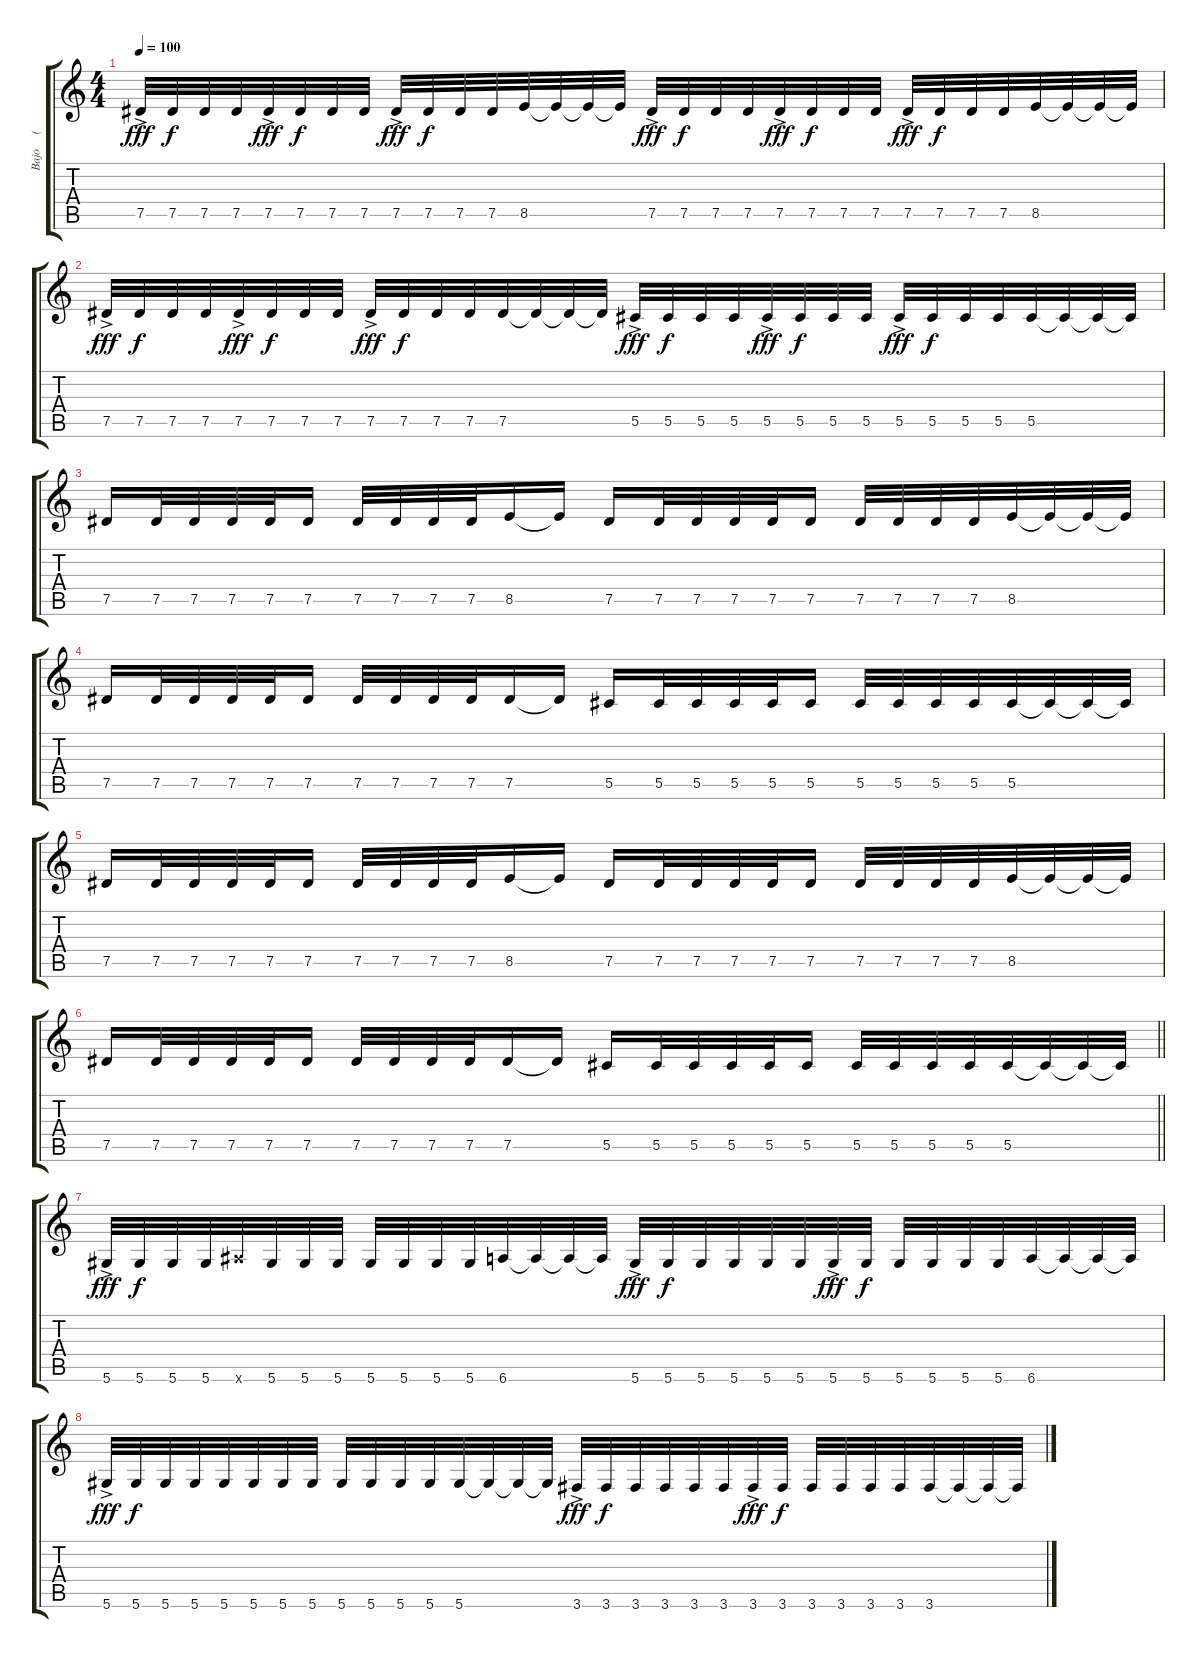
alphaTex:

\track ("Bajo     (Rodrigo)" "Bajo     (") {instrument electricbasspick}
\staff {score tabs}
\tuning (Eb4 Bb3 Gb3 Db3 Ab2 Eb2) {hide}
\ts (4 4)
\tempo 100
\clef g2
\ks c
7.5{ac}.32{dy fff} 7.5.32{dy f} 7.5.32 7.5.32 7.5{ac}.32{dy fff} 7.5.32{dy f} 7.5.32 7.5.32 7.5{ac}.32{dy fff} 7.5.32{dy f} 7.5.32 7.5.32 8.5.32 8.5{t}.32 8.5{t}.32 8.5{t}.32 7.5{ac}.32{dy fff} 7.5.32{dy f} 7.5.32 7.5.32 7.5{ac}.32{dy fff} 7.5.32{dy f} 7.5.32 7.5.32 7.5{ac}.32{dy fff} 7.5.32{dy f} 7.5.32 7.5.32 8.5.32 8.5{t}.32 8.5{t}.32 8.5{t}.32 |
7.5{ac}.32{dy fff} 7.5.32{dy f} 7.5.32 7.5.32 7.5{ac}.32{dy fff} 7.5.32{dy f} 7.5.32 7.5.32 7.5{ac}.32{dy fff} 7.5.32{dy f} 7.5.32 7.5.32 7.5.32 7.5{t}.32 7.5{t}.32 7.5{t}.32 5.5{ac}.32{dy fff} 5.5.32{dy f} 5.5.32 5.5.32 5.5{ac}.32{dy fff} 5.5.32{dy f} 5.5.32 5.5.32 5.5{ac}.32{dy fff} 5.5.32{dy f} 5.5.32 5.5.32 5.5.32 5.5{t}.32 5.5{t}.32 5.5{t}.32 |
7.5.16 7.5.32 7.5.32 7.5.32 7.5.32 7.5.16 7.5.32 7.5.32 7.5.32 7.5.32 8.5.16 8.5{t}.16 7.5.16 7.5.32 7.5.32 7.5.32 7.5.32 7.5.16 7.5.32 7.5.32 7.5.32 7.5.32 8.5.32 8.5{t}.32 8.5{t}.32 8.5{t}.32 |
7.5.16 7.5.32 7.5.32 7.5.32 7.5.32 7.5.16 7.5.32 7.5.32 7.5.32 7.5.32 7.5.16 7.5{t}.16 5.5.16 5.5.32 5.5.32 5.5.32 5.5.32 5.5.16 5.5.32 5.5.32 5.5.32 5.5.32 5.5.32 5.5{t}.32 5.5{t}.32 5.5{t}.32 |
7.5.16 7.5.32 7.5.32 7.5.32 7.5.32 7.5.16 7.5.32 7.5.32 7.5.32 7.5.32 8.5.16 8.5{t}.16 7.5.16 7.5.32 7.5.32 7.5.32 7.5.32 7.5.16 7.5.32 7.5.32 7.5.32 7.5.32 8.5.32 8.5{t}.32 8.5{t}.32 8.5{t}.32 |
\barLineRight lightlight
7.5.16 7.5.32 7.5.32 7.5.32 7.5.32 7.5.16 7.5.32 7.5.32 7.5.32 7.5.32 7.5.16 7.5{t}.16 5.5.16 5.5.32 5.5.32 5.5.32 5.5.32 5.5.16 5.5.32 5.5.32 5.5.32 5.5.32 5.5.32 5.5{t}.32 5.5{t}.32 5.5{t}.32 |
5.6{ac}.32{dy fff} 5.6.32{dy f} 5.6.32 5.6.32 7.6{x}.32 5.6.32 5.6.32 5.6.32 5.6.32 5.6.32 5.6.32 5.6.32 6.6.32 6.6{t}.32 6.6{t}.32 6.6{t}.32 5.6{ac}.32{dy fff} 5.6.32{dy f} 5.6.32 5.6.32 5.6.32 5.6.32 5.6{ac}.32{dy fff} 5.6.32{dy f} 5.6.32 5.6.32 5.6.32 5.6.32 6.6.32 6.6{t}.32 6.6{t}.32 6.6{t}.32 |
5.6{ac}.32{dy fff} 5.6.32{dy f} 5.6.32 5.6.32 5.6.32 5.6.32 5.6.32 5.6.32 5.6.32 5.6.32 5.6.32 5.6.32 5.6.32 5.6{t}.32 5.6{t}.32 5.6{t}.32 3.6{ac}.32{dy fff} 3.6.32{dy f} 3.6.32 3.6.32 3.6.32 3.6.32 3.6{ac}.32{dy fff} 3.6.32{dy f} 3.6.32 3.6.32 3.6.32 3.6.32 3.6.32 3.6{t}.32 3.6{t}.32 3.6{t}.32
